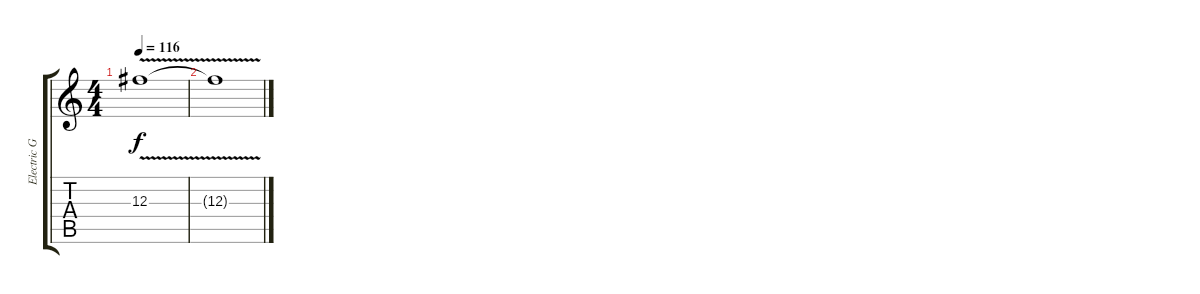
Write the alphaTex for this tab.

\track ("Electric Guitar (Norifumi Shima)" "Electric G") {instrument distortionguitar}
\staff {score tabs}
\tuning (Eb4 Bb3 Gb3 Db3 Ab2 Eb2) {hide}
\ts (4 4)
\tempo 116
\clef g2
\ks c
12.3{v}.1{dy f volume 0} |
12.3{t}.1
